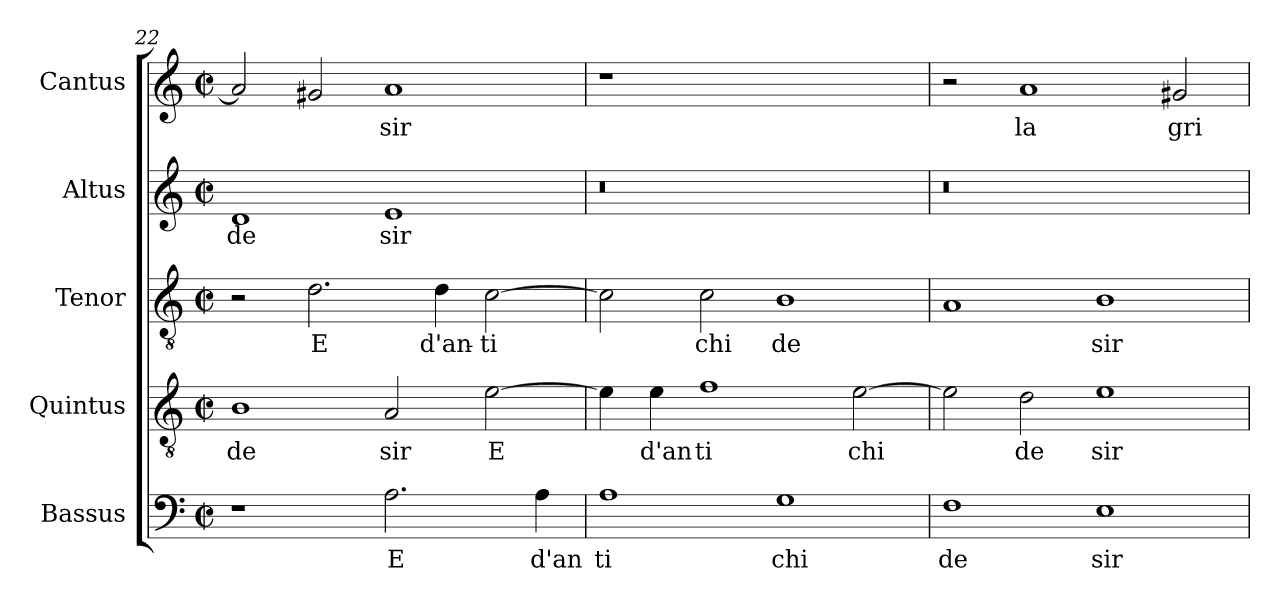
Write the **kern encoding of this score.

**kern	**text	**kern	**text	**kern	**text	**kern	**text	**kern	**text
*part5	*part5	*part4	*part4	*part3	*part3	*part2	*part2	*part1	*part1
*staff5	*staff5	*staff4	*staff4	*staff3	*staff3	*staff2	*staff2	*staff1	*staff1
*I"Bassus	*	*I"Quintus	*	*I"Tenor	*	*I"Altus	*	*I"Cantus	*
*clefF4	*	*clefGv2	*	*clefGv2	*	*clefG2	*	*clefG2	*
*k[]	*	*k[]	*	*k[]	*	*k[]	*	*k[]	*
*C:	*	*C:	*	*C:	*	*C:	*	*C:	*
*M2/2	*	*M2/2	*	*M2/2	*	*M2/2	*	*M2/2	*
*met(c|)	*	*met(c|)	*	*met(c|)	*	*met(c|)	*	*met(c|)	*
=22	=22	=22	=22	=22	=22	=22	=22	=22	=22
!	!	!	!LO:LY:b:cj	!	!	!	!LO:LY:b:cj	!	!LO:LY:b:cj
1r	.	1B	de	2r	.	1d	de	2a/]	.
!	!	!	!	!	!LO:LY:b:cj	!	!	!	!LO:LY:b:cj
.	.	.	.	2.d\	E	.	.	2g#/	.
!	!LO:LY:b:cj	!	!LO:LY:b:cj	!	!	!	!LO:LY:b:cj	!	!LO:LY:b:cj
2.A\	E	2A/	sir	.	.	1e	sir	1a	sir
!	!	!	!	!	!LO:LY:b:cj	!	!	!	!
.	.	.	.	4d\	d'an-	.	.	.	.
!	!	!	!LO:LY:b:cj	!	!LO:LY:b:cj	!	!	!	!
.	.	[>2e\	E	[>2c\	-ti-	.	.	.	.
!	!LO:LY:b:cj	!	!	!	!	!	!	!	!
4A\	d'an	.	.	.	.	.	.	.	.
=23	=23	=23	=23	=23	=23	=23	=23	=23	=23
!	!LO:LY:b:cj	!	!LO:LY:b:cj	!	!LO:LY:b:cj	!	!	!	!
1A	ti	4e\]	.	2c\]	--	0r	.	1r	.
!	!	!	!LO:LY:b:cj	!	!	!	!	!	!
.	.	4e\	d'an	.	.	.	.	.	.
!	!	!	!LO:LY:b:cj	!	!LO:LY:b:cj	!	!	!	!
.	.	1f	ti	2c\	-chi	.	.	.	.
!	!LO:LY:b:cj	!	!	!	!LO:LY:b:cj	!	!	!	!
1G	chi	.	.	1B	de-	.	.	1ryy	.
!	!	!	!LO:LY:b:cj	!	!	!	!	!	!
.	.	[>2e\	chi	.	.	.	.	.	.
=24	=24	=24	=24	=24	=24	=24	=24	=24	=24
!	!LO:LY:b:cj	!	!LO:LY:b:cj	!	!LO:LY:b:cj	!	!	!	!
1F	de	2e\]	.	1A	--	0r	.	2r	.
!	!	!	!LO:LY:b:cj	!	!	!	!	!	!LO:LY:b:cj
.	.	2d\	de	.	.	.	.	1a	la
!	!LO:LY:b:cj	!	!LO:LY:b:cj	!	!LO:LY:b:cj	!	!	!	!
1E	sir	1e	sir	1B	-sir	.	.	.	.
!	!	!	!	!	!	!	!	!	!LO:LY:b:cj
.	.	.	.	.	.	.	.	2g#X/	gri
=	=	=	=	=	=	=	=	=	=
*-	*-	*-	*-	*-	*-	*-	*-	*-	*-
